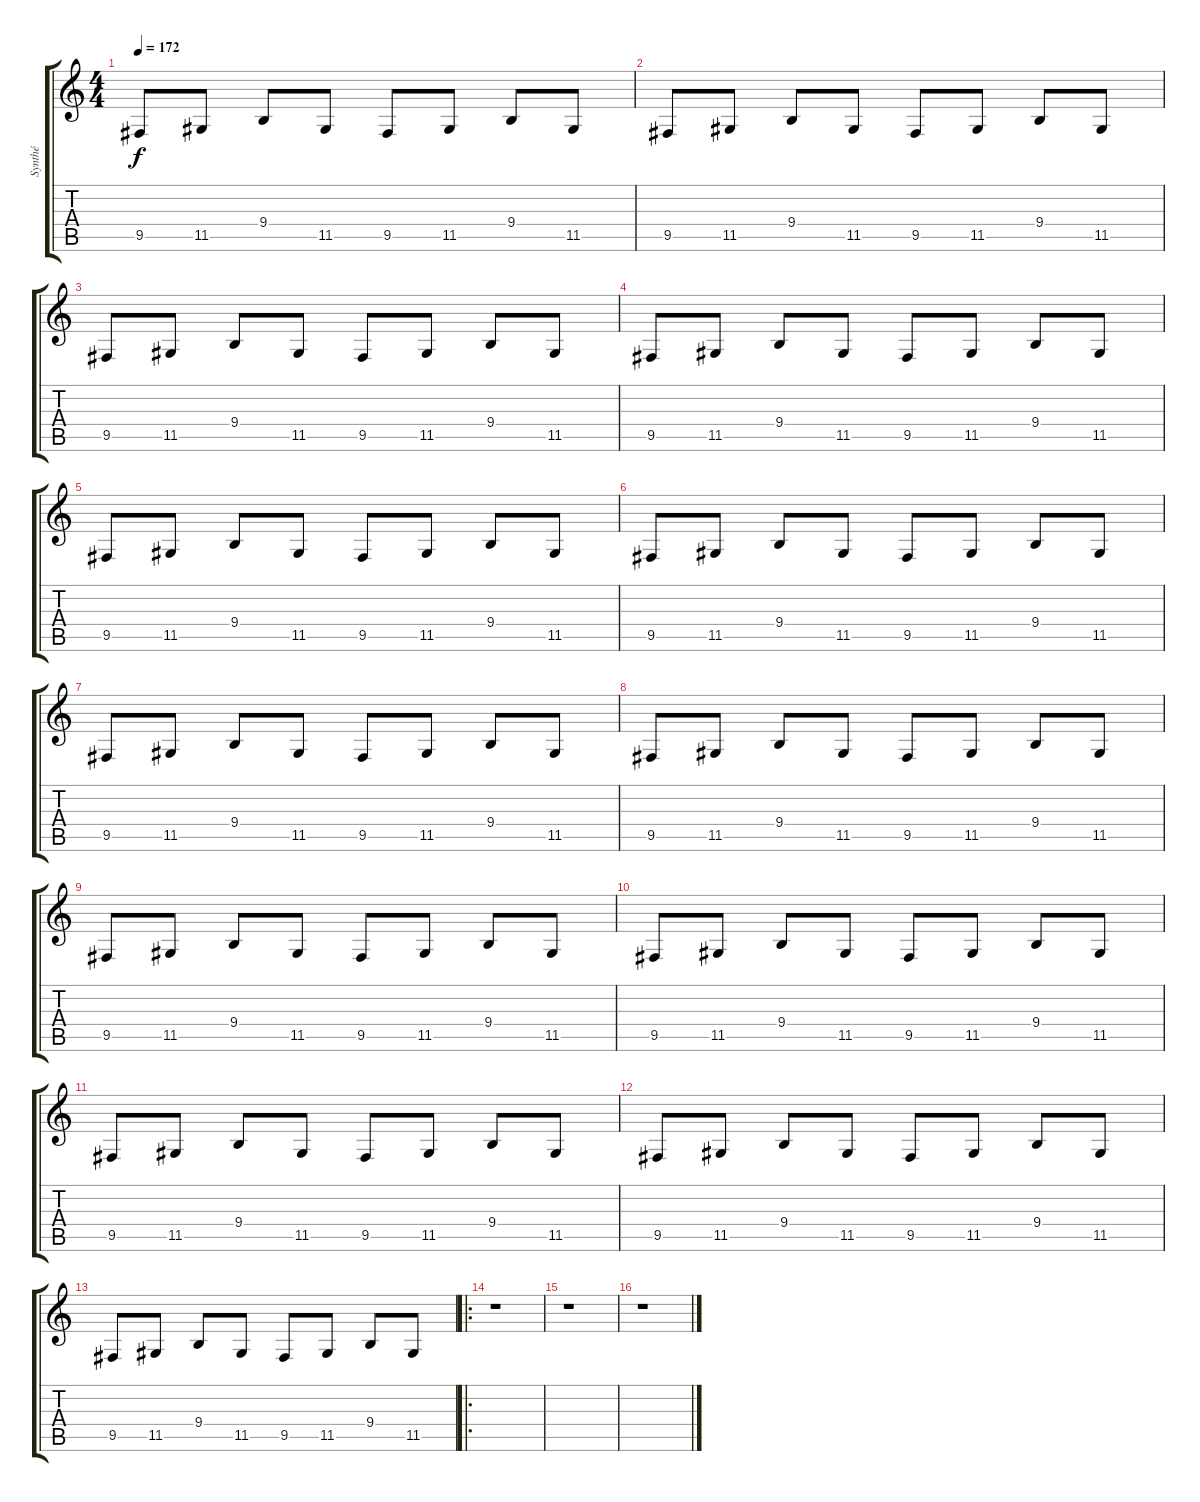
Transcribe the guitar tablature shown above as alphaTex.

\track ("Synthé" "Synthé") {instrument pad3polysynth}
\staff {score tabs}
\tuning (E4 B3 G3 D3 A2 E2) {hide}
\ts (4 4)
\tempo 172
\clef g2
\ks c
9.5.8{dy f} 11.5.8 9.4.8 11.5.8 9.5.8 11.5.8 9.4.8 11.5.8 |
9.5.8 11.5.8 9.4.8 11.5.8 9.5.8 11.5.8 9.4.8 11.5.8 |
9.5.8 11.5.8 9.4.8 11.5.8 9.5.8 11.5.8 9.4.8 11.5.8 |
9.5.8 11.5.8 9.4.8 11.5.8 9.5.8 11.5.8 9.4.8 11.5.8 |
9.5.8 11.5.8 9.4.8 11.5.8 9.5.8 11.5.8 9.4.8 11.5.8 |
9.5.8 11.5.8 9.4.8 11.5.8 9.5.8 11.5.8 9.4.8 11.5.8 |
9.5.8 11.5.8 9.4.8 11.5.8 9.5.8 11.5.8 9.4.8 11.5.8 |
9.5.8 11.5.8 9.4.8 11.5.8 9.5.8 11.5.8 9.4.8 11.5.8 |
9.5.8 11.5.8 9.4.8 11.5.8 9.5.8 11.5.8 9.4.8 11.5.8 |
9.5.8 11.5.8 9.4.8 11.5.8 9.5.8 11.5.8 9.4.8 11.5.8 |
9.5.8 11.5.8 9.4.8 11.5.8 9.5.8 11.5.8 9.4.8 11.5.8 |
9.5.8 11.5.8 9.4.8 11.5.8 9.5.8 11.5.8 9.4.8 11.5.8 |
9.5.8 11.5.8 9.4.8 11.5.8 9.5.8 11.5.8 9.4.8 11.5.8 |
\ro
r.1 |
r.1 |
r.1
